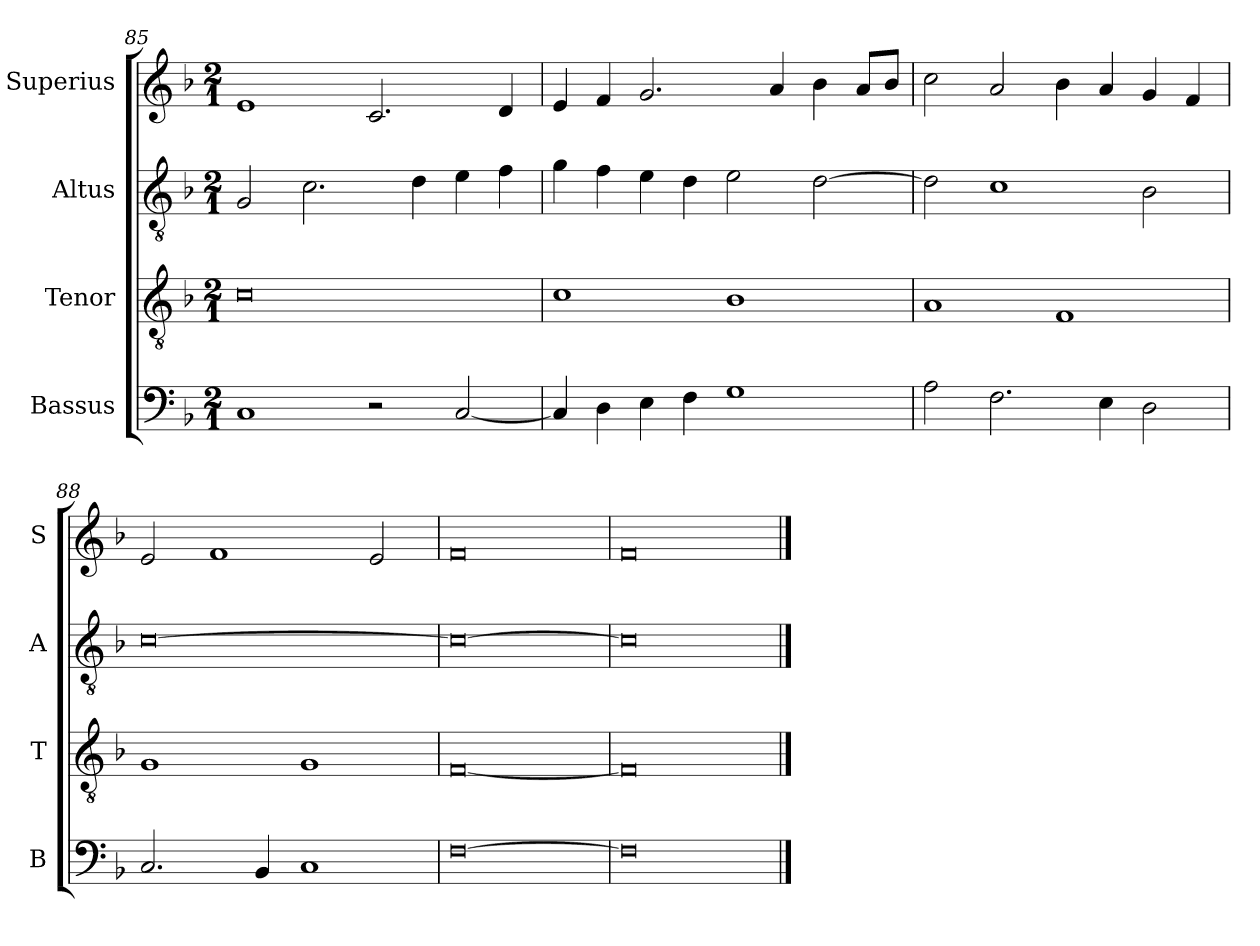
**kern	**kern	**kern	**kern
*part4	*part3	*part2	*part1
*staff4	*staff3	*staff2	*staff1
*I"Bassus	*I"Tenor	*I"Altus	*I"Superius
*I'B	*I'T	*I'A	*I'S
*clefF4	*clefGv2	*clefGv2	*clefG2
*k[b-]	*k[b-]	*k[b-]	*k[b-]
*M2/1	*M2/1	*M2/1	*M2/1
=85	=85	=85	=85
1C	0c	2G	1e
.	.	2.c	.
2r	.	.	2.c
.	.	4d	.
[2C	.	4e	.
.	.	4f	4d
=86	=86	=86	=86
4C]	1c	4g	4e
4D	.	4f	4f
4E	.	4e	2.g
4F	.	4d	.
1G	1B-	2e	.
.	.	.	4a
.	.	[2d	4b-
.	.	.	8aL
.	.	.	8b-J
=87	=87	=87	=87
2A	1A	2d]	2cc
2.F	.	1c	2a
.	1F	.	4b-
4E	.	.	4a
2D	.	2B-	4g
.	.	.	4f
=88	=88	=88	=88
2.C	1G	[0c	2e
.	.	.	1f
4BB-	.	.	.
1C	1G	.	.
.	.	.	2e
=89	=89	=89	=89
[0F	[0F	0c_	0f
=90	=90	=90	=90
0F]	0F]	0c]	0f
==	==	==	==
*-	*-	*-	*-
